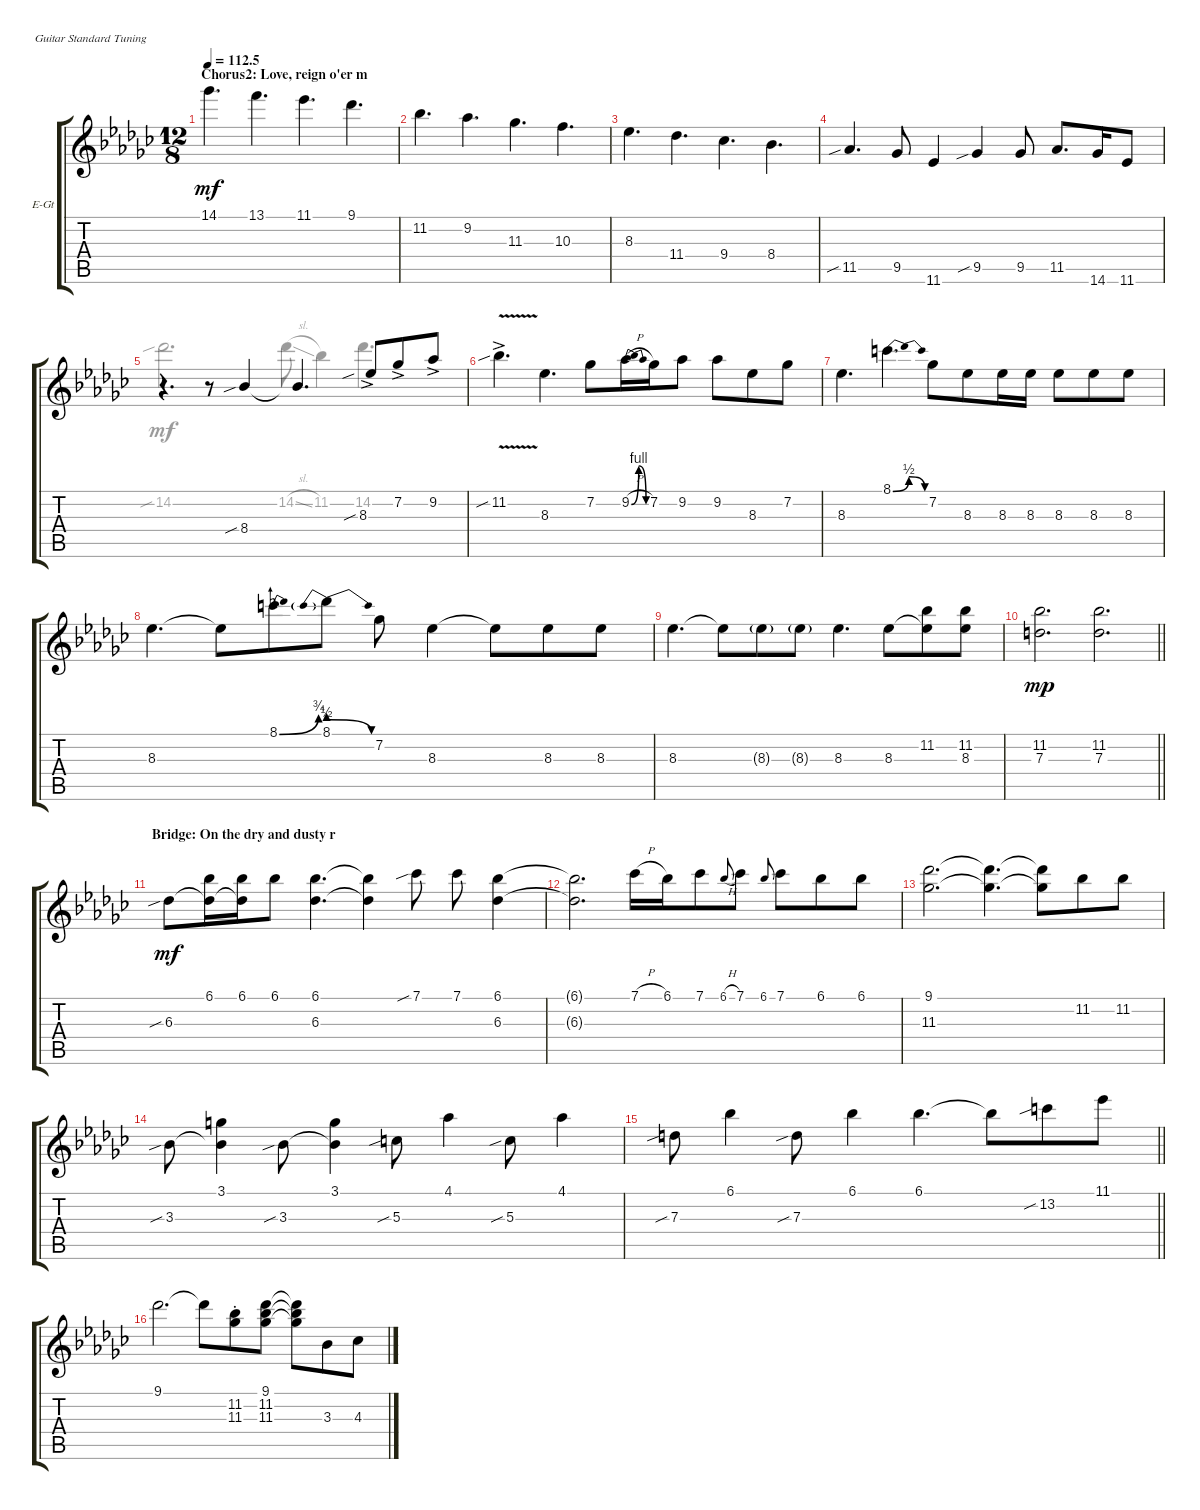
\bracketExtendMode groupsimilarinstruments
\firstSystemTrackNameOrientation horizontal
\otherSystemsTrackNameOrientation horizontal
\track ("Electric Guitar" "E-Gt") {instrument overdrivenguitar}
\staff {score tabs}
\tuning (E4 B3 G3 D3 A2 E2)
\voice
\ts (12 8)
\section ("" "Chorus2: Love, reign o'er m")
\tempo
112.5
\accidentals auto
\clef g2
\ottava regular
\simile none
\ks ebminor
14.1.4{d dy mf} 13.1.4{d} 11.1.4{d} 9.1.4{d} |
11.2.4{d} 9.2.4{d} 11.3.4{d} 10.3.4{d} |
8.3.4{d} 11.4.4{d} 9.4.4{d} 8.4.4{d} |
11.5{sib}.4{d} 9.5.8 11.6.4 9.5{sib}.4 9.5.8 11.5.8{d} 14.6.16 11.6.8 |
r.4{d} r.8 8.4{sib}.4 8.4{t}.4{d} 8.3{sib ac}.8 7.2{ac}.8 9.2{ac}.8 |
11.2{v sib ac}.4{d} 8.3.4{d} 7.2.8 9.2{be (bendrelease 0 0 9.6 4 20.4 4 30 0) h}.16 7.2.16 9.2.8 9.2.8 8.3.8 7.2.8 |
8.3.4{d} 8.1{be (bendrelease 0 0 4.2 2 47.4 2 59.4 0)}.4{d} 7.2.8 8.3.8 8.3.16 8.3.16 8.3.8 8.3.8 8.3.8 |
8.3.4{d} 8.3{t}.8 8.1{be (bend 0 0 59.4 3)}.8 8.1{be (prebendrelease 0 2 15 0)}.8 7.2.8 8.3.4 8.3{t}.8 8.3.8 8.3.8 |
8.3.4{d} 8.3{t}.8 8.3{g}.8 8.3{g}.8 8.3.4{d} 8.3.8 (11.2 8.3{t}).8 (11.2 8.3).8 |
\barLineRight lightlight
(11.2 7.3).2{d dy mp} (11.2 7.3).2{d} |
\section ("" "Bridge: On the dry and dusty r")
6.3{sib}.8{dy mf} (6.1 6.3{t}).16 (6.1 6.3{t}).16 6.1.8 (6.1 6.3).4{d} (6.1{t} 6.3{t}).4 7.1{sib}.8 7.1.8 (6.1 6.3).4 |
(6.1{t} 6.3{t}).2{d} 7.1{h}.16 6.1.16 7.1.8 6.1{h}.8{gr onbeat} 7.1.8 6.1.8{gr onbeat} 7.1.8 6.1.8 6.1.8 |
(9.1 11.3).2{d} (9.1{t} 11.3{t}).4{d} (9.1{t} 11.3{t}).8 11.2.8 11.2.8 |
3.3{sib}.8 (3.1 3.3{t}).4 3.3{sib}.8 (3.1 3.3{t}).4 5.3{sib}.8 4.1.4 5.3{sib}.8 4.1.4 |
\barLineRight lightlight
7.3{sib}.8 6.1.4 7.3{sib}.8 6.1.4 6.1.4{d} 6.1{t}.8 13.2{sib}.8 11.1.8 |
9.1.2{d} 9.1{t}.8 (11.2{st} 11.3{st}).8 (9.1 11.2 11.3).8 (9.1{t} 11.2{t} 11.3{t}).8 3.3.8 4.3.8
\voice
\clef g2
\ottava regular
\simile none
\ks ebminor
|
|
|
|
14.2{sib}.2{d} 14.2{sl}.8 11.2.4 14.2.4{d} |
|
|
|
|
\barLineRight lightlight
|
|
|
|
|
\barLineRight lightlight
|
